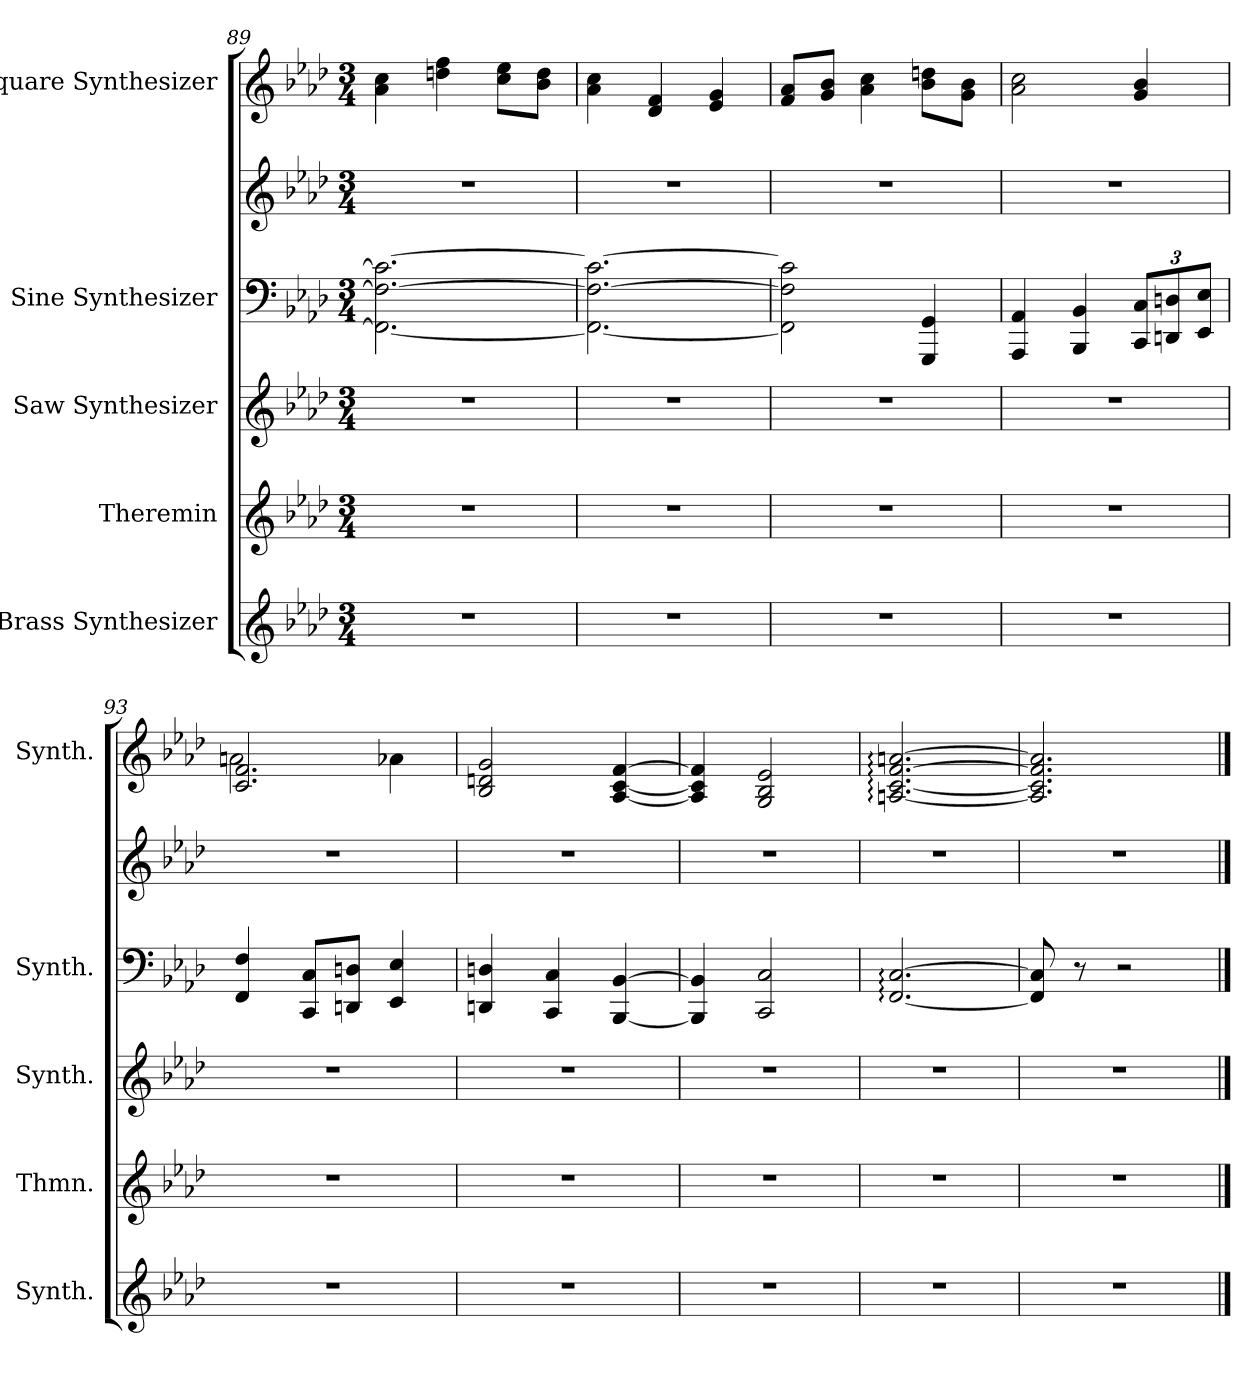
**kern	**kern	**kern	**kern	**kern	**kern	**dynam
*part5	*part4	*part3	*part2	*part2	*part1	*part1
*staff6	*staff5	*staff4	*staff3	*staff2	*staff1	*staff1
*I"Brass Synthesizer	*I"Theremin	*I"Saw Synthesizer	*I"Sine Synthesizer	*	*I"Square Synthesizer	*
*I'Synth.	*I'Thmn.	*I'Synth.	*I'Synth.	*	*I'Synth.	*
!!LO:LB:g=z
*clefG2	*clefG2	*clefG2	*clefF4	*clefG2	*clefG2	*
*k[b-e-a-d-]	*k[b-e-a-d-]	*k[b-e-a-d-]	*k[b-e-a-d-]	*k[b-e-a-d-]	*k[b-e-a-d-]	*
*M3/4	*M3/4	*M3/4	*M3/4	*M3/4	*M3/4	*
=89	=89	=89	=89	=89	=89	=89
2.r	2.r	2.r	2.FF\_ 2.F\_ 2.c\_	2.r	4a-\ 4cc\	.
.	.	.	.	.	4ddn\ 4ff\	.
.	.	.	.	.	8cc\ 8ee-\L	.
.	.	.	.	.	8b-\ 8dd\J	.
=90	=90	=90	=90	=90	=90	=90
2.r	2.r	2.r	2.FF\_ 2.F\_ 2.c\_	2.r	4a-\ 4cc\	.
.	.	.	.	.	4d-/ 4f/	.
.	.	.	.	.	4e-/ 4g/	.
=91	=91	=91	=91	=91	=91	=91
2.r	2.r	2.r	2FF\] 2F\] 2c\]	2.r	8f/ 8a-/L	.
.	.	.	.	.	8g/ 8b-/J	.
.	.	.	.	.	4a-\ 4cc\	.
.	.	.	4GGG/ 4GG/	.	8b-\ 8ddn\L	.
.	.	.	.	.	8g\ 8b-\J	.
=92	=92	=92	=92	=92	=92	=92
2.r	2.r	2.r	4AAA-/ 4AA-/	2.r	2a-\ 2cc\	.
.	.	.	4BBB-/ 4BB-/	.	.	.
*	*	*	*Xbrackettup	*	*	*
.	.	.	12CC/ 12C/L	.	4g/ 4b-/	.
.	.	.	12DDn/ 12Dn/	.	.	.
.	.	.	12EE-/ 12E-/J	.	.	.
=93	=93	=93	=93	=93	=93	=93
*	*	*	*	*	*^	*
2.r	2.r	2.r	4FF/ 4F/	2.r	2.c/ 2.f/	2an\	.
.	.	.	8CC/ 8C/L	.	.	.	.
.	.	.	8DDn/ 8Dn/J	.	.	.	.
.	.	.	4EE-/ 4E-/	.	.	4a-X\	.
*	*	*	*	*	*v	*v	*
=94	=94	=94	=94	=94	=94	=94
2.r	2.r	2.r	4DDn/ 4Dn/	2.r	2B-/ 2dn/ 2g/	.
.	.	.	4CC/ 4C/	.	.	.
.	.	.	[4BBB-/ [4BB-/	.	[4A-/ [4c/ [4f/	.
=95	=95	=95	=95	=95	=95	=95
2.r	2.r	2.r	4BBB-/] 4BB-/]	2.r	4A-/] 4c/] 4f/]	.
.	.	.	2CC/ 2C/	.	2G/ 2B-/ 2e-/	.
=96	=96	=96	=96	=96	=96	=96
!	!	!	!	!	!	!LO:DY:b
2.r	2.r	2.r	[2.FF/: [2.C/:	2.r	[2.An/: [2.c/: [2.f/: [2.an/:	other-dynamics
!!LO:PB:g=z
=97	=97	=97	=97	=97	=97	=97
!	!	!	!	!	!	!LO:DY:b
2.r	2.r	2.r	8FF/] 8C/]	2.r	2.A/] 2.c/] 2.f/] 2.a/]	other-dynamics
.	.	.	8r	.	.	.
.	.	.	2r	.	.	.
==	==	==	==	==	==	==
*-	*-	*-	*-	*-	*-	*-
